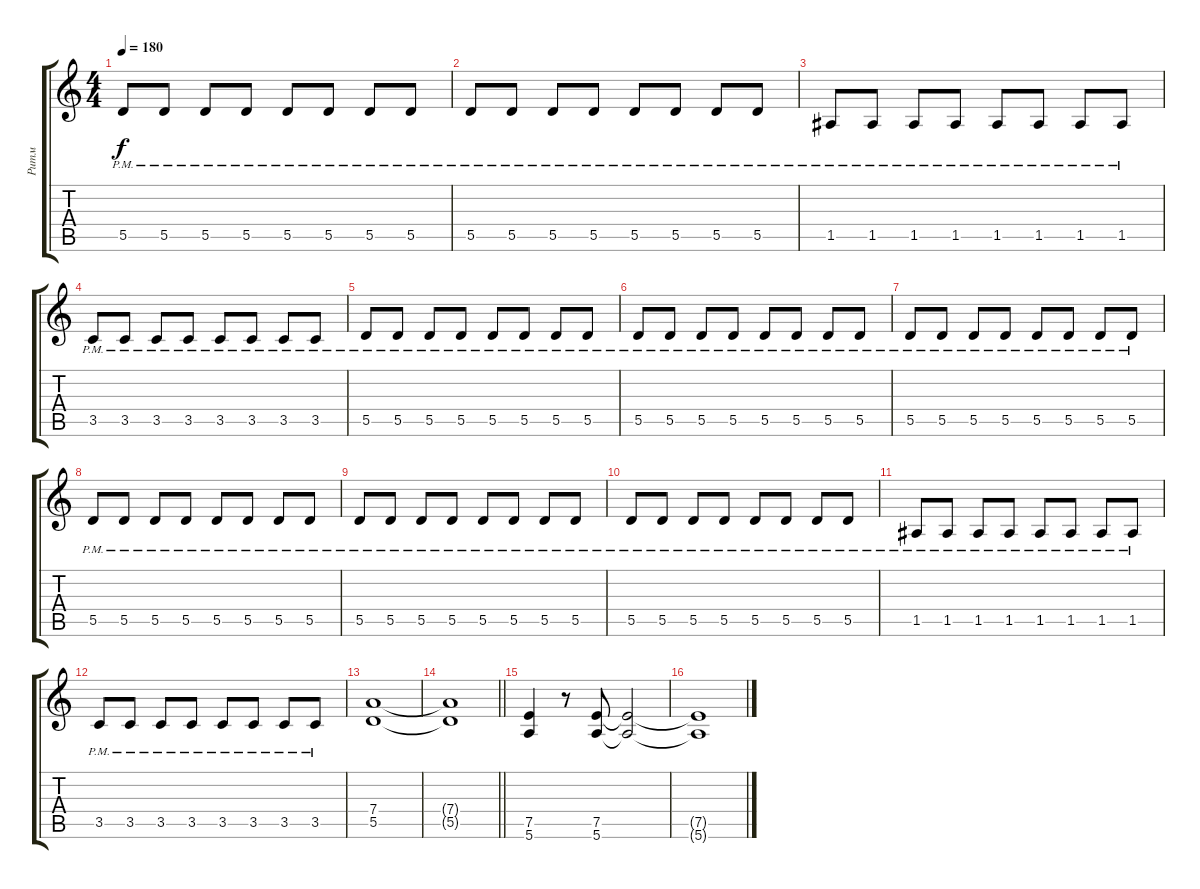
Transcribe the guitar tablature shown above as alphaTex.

\track ("Ритм" "Ритм") {instrument overdrivenguitar}
\staff {score tabs}
\tuning (E4 B3 G3 D3 A2 E2) {hide}
\ts (4 4)
\tempo 180
\clef g2
\ks c
5.5{pm}.8{dy f} 5.5{pm}.8 5.5{pm}.8 5.5{pm}.8 5.5{pm}.8 5.5{pm}.8 5.5{pm}.8 5.5{pm}.8 |
5.5{pm}.8 5.5{pm}.8 5.5{pm}.8 5.5{pm}.8 5.5{pm}.8 5.5{pm}.8 5.5{pm}.8 5.5{pm}.8 |
1.5{pm}.8 1.5{pm}.8 1.5{pm}.8 1.5{pm}.8 1.5{pm}.8 1.5{pm}.8 1.5{pm}.8 1.5{pm}.8 |
3.5{pm}.8 3.5{pm}.8 3.5{pm}.8 3.5{pm}.8 3.5{pm}.8 3.5{pm}.8 3.5{pm}.8 3.5{pm}.8 |
5.5{pm}.8 5.5{pm}.8 5.5{pm}.8 5.5{pm}.8 5.5{pm}.8 5.5{pm}.8 5.5{pm}.8 5.5{pm}.8 |
5.5{pm}.8 5.5{pm}.8 5.5{pm}.8 5.5{pm}.8 5.5{pm}.8 5.5{pm}.8 5.5{pm}.8 5.5{pm}.8 |
5.5{pm}.8 5.5{pm}.8 5.5{pm}.8 5.5{pm}.8 5.5{pm}.8 5.5{pm}.8 5.5{pm}.8 5.5{pm}.8 |
5.5{pm}.8 5.5{pm}.8 5.5{pm}.8 5.5{pm}.8 5.5{pm}.8 5.5{pm}.8 5.5{pm}.8 5.5{pm}.8 |
5.5{pm}.8 5.5{pm}.8 5.5{pm}.8 5.5{pm}.8 5.5{pm}.8 5.5{pm}.8 5.5{pm}.8 5.5{pm}.8 |
5.5{pm}.8 5.5{pm}.8 5.5{pm}.8 5.5{pm}.8 5.5{pm}.8 5.5{pm}.8 5.5{pm}.8 5.5{pm}.8 |
1.5{pm}.8 1.5{pm}.8 1.5{pm}.8 1.5{pm}.8 1.5{pm}.8 1.5{pm}.8 1.5{pm}.8 1.5{pm}.8 |
3.5{pm}.8 3.5{pm}.8 3.5{pm}.8 3.5{pm}.8 3.5{pm}.8 3.5{pm}.8 3.5{pm}.8 3.5{pm}.8 |
(7.4 5.5).1{instrument distortionguitar} |
\barLineRight lightlight
(7.4{t} 5.5{t}).1 |
(7.5 5.6).4 r.8 (7.5 5.6).8 (7.5{t} 5.6{t}).2 |
(7.5{t} 5.6{t}).1
